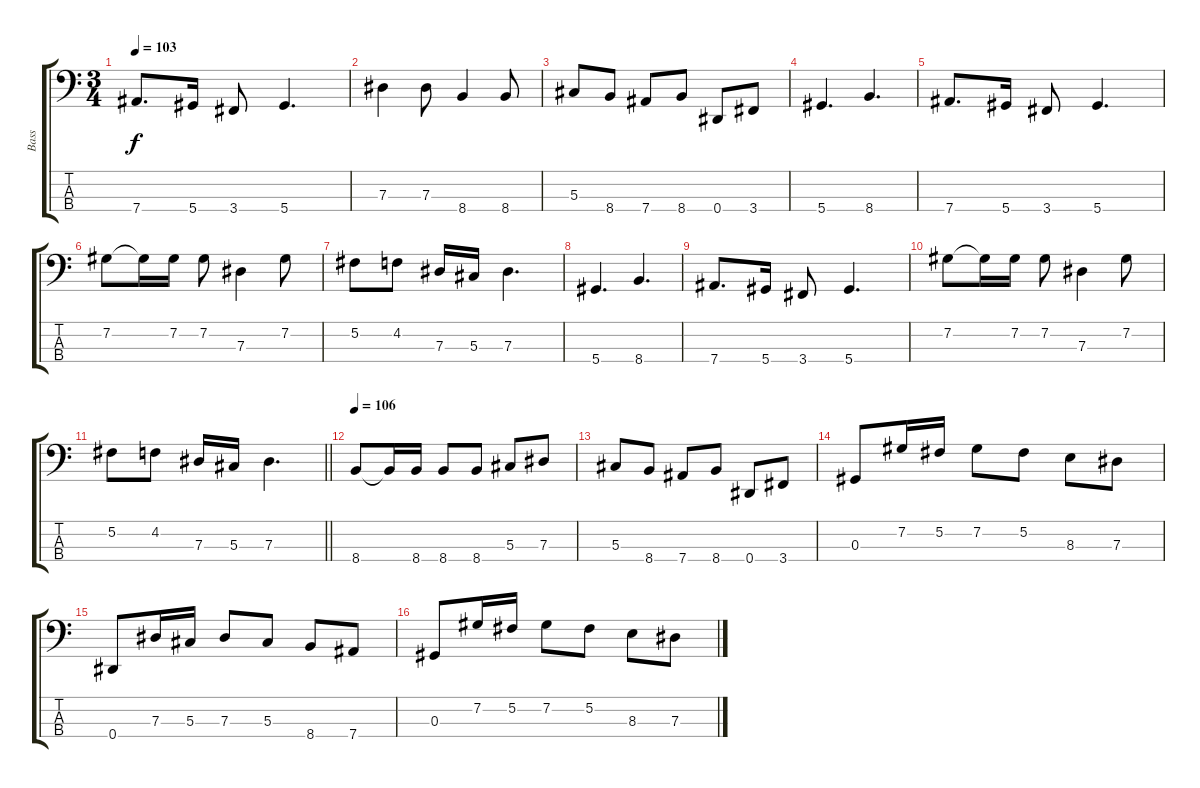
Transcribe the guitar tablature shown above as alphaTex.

\track ("Bass" "Bass") {instrument electricbassfinger}
\staff {score tabs}
\tuning (Gb2 Db2 Ab1 Eb1) {hide}
\ts (3 4)
\tempo 103
\clef f4
\ks c
7.4.8{d dy f} 5.4.16 3.4.8 5.4.4{d} |
7.3.4 7.3.8 8.4.4 8.4.8 |
5.3.8 8.4.8 7.4.8 8.4.8 0.4.8 3.4.8 |
5.4.4{d} 8.4.4{d} |
7.4.8{d} 5.4.16 3.4.8 5.4.4{d} |
7.2.8 7.2{t}.16 7.2.16 7.2.8 7.3.4 7.2.8 |
5.2.8 4.2.8 7.3.16 5.3.16 7.3.4{d} |
5.4.4{d} 8.4.4{d} |
7.4.8{d} 5.4.16 3.4.8 5.4.4{d} |
7.2.8 7.2{t}.16 7.2.16 7.2.8 7.3.4 7.2.8 |
\barLineRight lightlight
5.2.8 4.2.8 7.3.16 5.3.16 7.3.4{d} |
\tempo 106
8.4.8 8.4{t}.16 8.4.16 8.4.8 8.4.8 5.3.8 7.3.8 |
5.3.8 8.4.8 7.4.8 8.4.8 0.4.8 3.4.8 |
0.3.8 7.2.16 5.2.16 7.2.8 5.2.8 8.3.8 7.3.8 |
0.4.8 7.3.16 5.3.16 7.3.8 5.3.8 8.4.8 7.4.8 |
0.3.8 7.2.16 5.2.16 7.2.8 5.2.8 8.3.8 7.3.8
